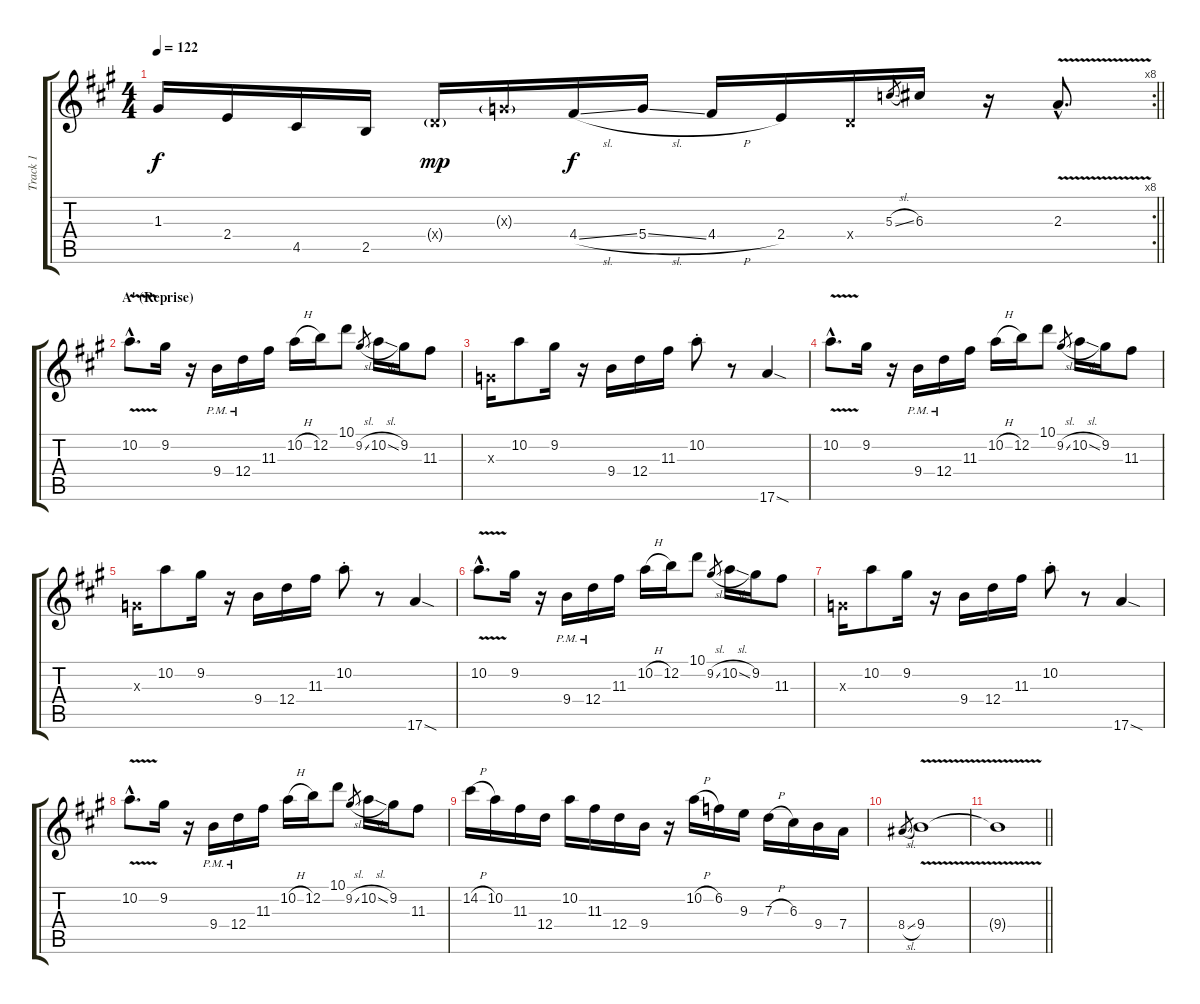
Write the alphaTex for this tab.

\track ("Track 1" "Track 1") {instrument overdrivenguitar}
\staff {score tabs}
\tuning (E4 B3 G3 D3 A2 E2) {hide}
\rc 8
\ts (4 4)
\tempo 122
\clef g2
\barLineRight lightlight
\ks f#minor
1.3.16{dy f} 2.4.16 4.5.16 2.5.16 0.4{g x}.16{dy mp} 0.3{g x}.16 4.4{sl}.16{dy f} 5.4{sl}.16 4.4{h}.16 2.4.16 0.4{x}.16 5.3{sl}.8{gr} 6.3.16 r.16 2.3{v hac}.8{d} |
\section ("" "A' (Reprise)")
\ks a
10.2{v hac}.8{d} 9.2.16 r.16 9.4{pm}.16 12.4{pm}.16 11.3.16 10.2{h}.16 12.2.16 10.1.8 9.2{sl}.8{gr} 10.2{sl}.16 9.2.16 11.3.8 |
0.3{x}.16 10.2.8 9.2.16 r.16 9.4.16 12.4.16 11.3.16 10.2{st}.8 r.8 17.6{sod}.4 |
10.2{v hac}.8{d} 9.2.16 r.16 9.4{pm}.16 12.4{pm}.16 11.3.16 10.2{h}.16 12.2.16 10.1.8 9.2{sl}.8{gr} 10.2{sl}.16 9.2.16 11.3.8 |
0.3{x}.16 10.2.8 9.2.16 r.16 9.4.16 12.4.16 11.3.16 10.2{st}.8 r.8 17.6{sod}.4 |
10.2{v hac}.8{d} 9.2.16 r.16 9.4{pm}.16 12.4{pm}.16 11.3.16 10.2{h}.16 12.2.16 10.1.8 9.2{sl}.8{gr} 10.2{sl}.16 9.2.16 11.3.8 |
0.3{x}.16 10.2.8 9.2.16 r.16 9.4.16 12.4.16 11.3.16 10.2{st}.8 r.8 17.6{sod}.4 |
10.2{v hac}.8{d} 9.2.16 r.16 9.4{pm}.16 12.4{pm}.16 11.3.16 10.2{h}.16 12.2.16 10.1.8 9.2{sl}.8{gr} 10.2{sl}.16 9.2.16 11.3.8 |
14.2{h}.16 10.2.16 11.3.16 12.4.16 10.2.16 11.3.16 12.4.16 9.4.16 r.16 10.2{h}.16 6.2.16 9.3.16 7.3{h}.16 6.3.16 9.4.16 7.4.16 |
8.4{sl}.8{gr} 9.4{v}.1 |
\barLineRight lightlight
9.4{t}.1
